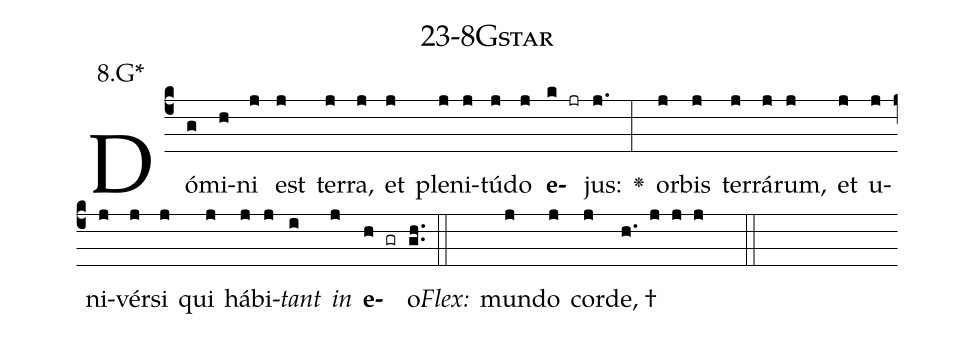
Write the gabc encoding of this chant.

name: 23-8Gstar;
annotation: 8.G*;
%%
(c4)Dó(g)mi(h)ni(j) est(j) ter(j)ra,(j) et(j) ple(j)ni(j)tú(j)do(j) <b>e</b>(k jr)jus:(j.) <v>\greheightstar</v>(:) or(j)bis(j) ter(j)rá(j)rum,(j) et(j) u(j)ni(j)vér(j)si(j) qui(j) há(j)bi(j)<i>tant</i>(i) <i>in</i>(j) <b>e</b>(h gr)o.(gh..) (::)
<i>Flex:</i>()  mun(j)do(j) cor(j)de, †(h. j j j  ::)

%E(j) u(j) o(i) u(j) a(h) e.(gh..) (::)
